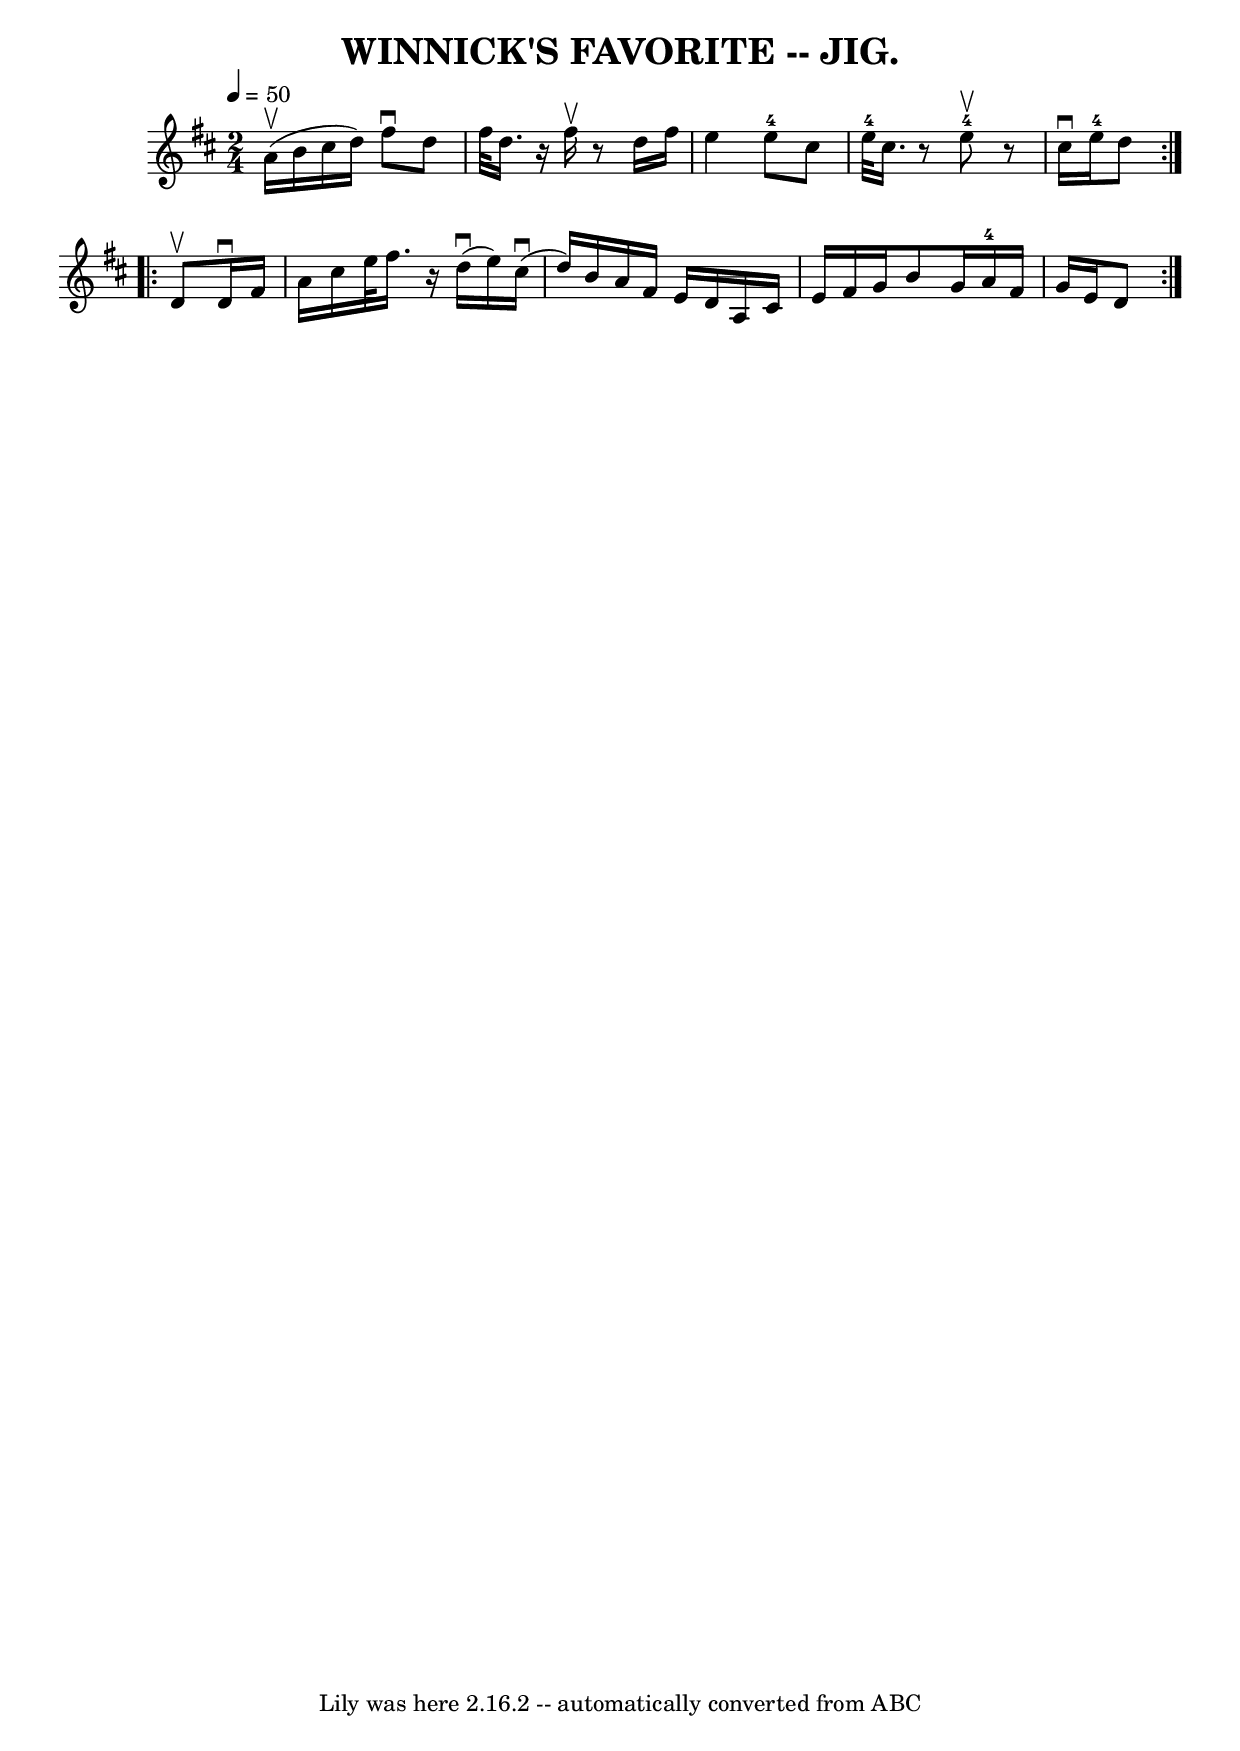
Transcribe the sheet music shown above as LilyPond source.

\version "2.16.2"
\include "Mammoth.ily"
\header {
  %% book = "Coles pg. 82.3"
 crossRefNumber = "1"
 footnotes = ""
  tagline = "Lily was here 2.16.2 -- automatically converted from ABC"
  title = "WINNICK'S FAVORITE -- JIG."

}
voicedefault =  {



  \repeat volta 2 {

    \time 2/4 \tempo  4=50
    
    \key d \major a'16 (^\upbow b'16 cs''16 d''16)    |
 fs''8^\downbow d''8 fs''32 d''16.    r16 fs''16^\upbow  |
         r8 d''16 fs''16 e''4     |
 e''8-4 cs''8 e''32-4 cs''16.    r8 e''8-4^\upbow   |
    r8 cs''16^\downbow  
 e''16-4 d''8  
  }     
  \repeat volta 2 { d'8^\upbow    |
 d'16^\downbow fs'16 a'16 cs''16 e''32 fs''16.    r16 d''16 (^\downbow |
 e''16) cs''16 (^\downbow d''16) b'16 a'16 fs'16 e'16 d'16     |
 a16 cs'16 e'16 fs'16 g'16 b'8 g'16   |
 a'16-4 fs'16 g'16 e'16 d'8  
  }   

}

\score{
  <<

    \context Staff="default"
    {
      \voicedefault 
      
    }

  >>
  \layout {
    
  }
  \midi {
  }

}
